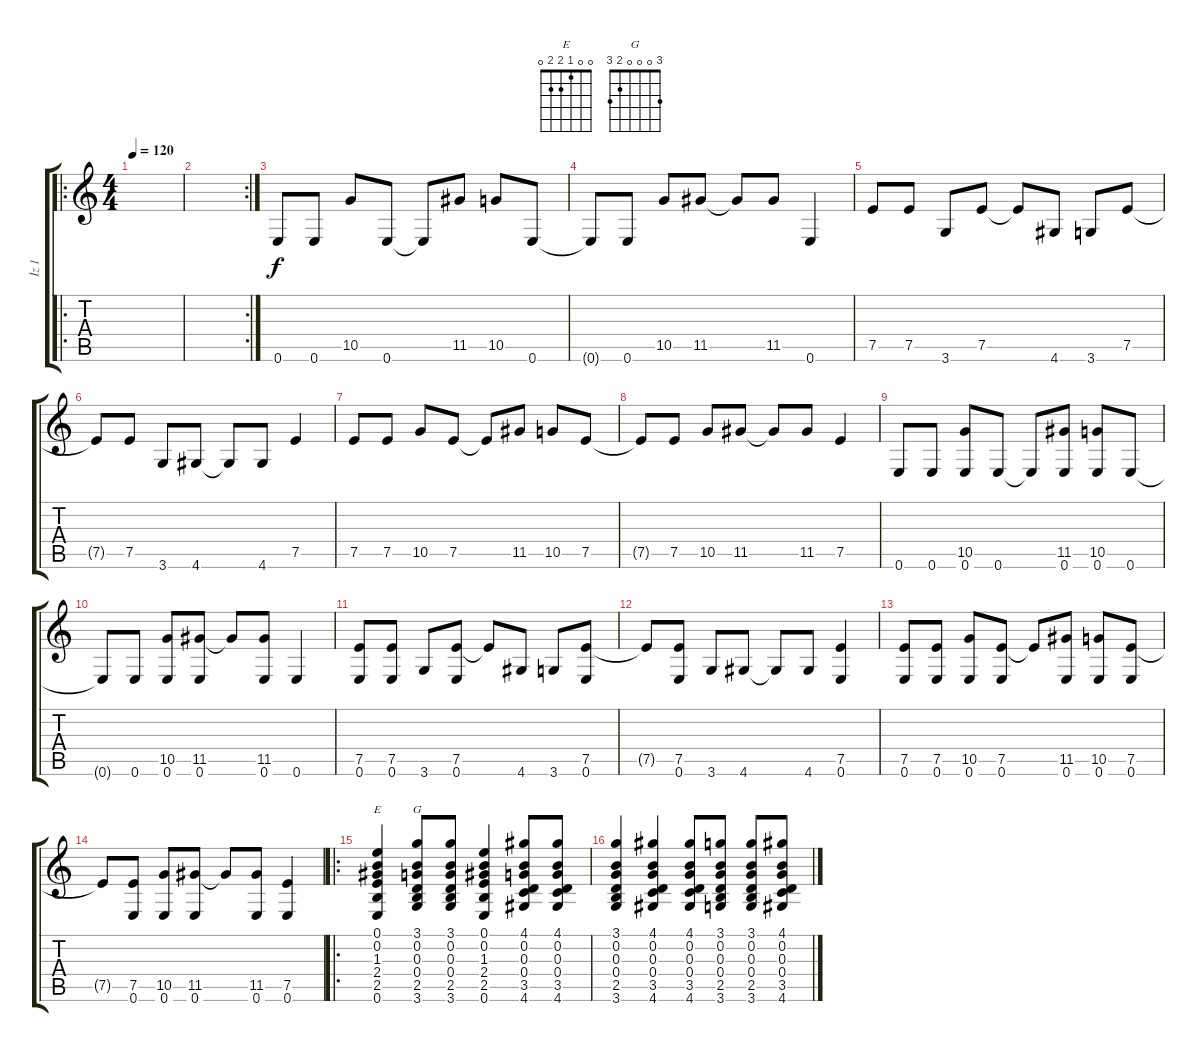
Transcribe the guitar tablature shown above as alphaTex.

\track ("İz 1" "İz 1") {instrument acousticguitarsteel}
\staff {score tabs}
\tuning (E4 B3 G3 D3 A2 E2) {hide}
\chord ("E" 0 0 1 2 2 0)
\chord ("G" 3 0 0 0 2 3)
\ro
\ts (4 4)
\tempo 120
\clef g2
\ks c
|
\rc 2
|
0.6.8 0.6.8 10.5.8 0.6.8 0.6{t}.8 11.5.8 10.5.8 0.6.8 |
0.6{t}.8 0.6.8 10.5.8 11.5.8 11.5{t}.8 11.5.8 0.6.4 |
7.5.8 7.5.8 3.6.8 7.5.8 7.5{t}.8 4.6.8 3.6.8 7.5.8 |
7.5{t}.8 7.5.8 3.6.8 4.6.8 4.6{t}.8 4.6.8 7.5.4 |
7.5.8 7.5.8 10.5.8 7.5.8 7.5{t}.8 11.5.8 10.5.8 7.5.8 |
7.5{t}.8 7.5.8 10.5.8 11.5.8 11.5{t}.8 11.5.8 7.5.4 |
0.6.8 0.6.8 (10.5 0.6).8 0.6.8 0.6{t}.8 (11.5 0.6).8 (10.5 0.6).8 0.6.8 |
0.6{t}.8 0.6.8 (10.5 0.6).8 (11.5 0.6).8 11.5{t}.8 (11.5 0.6).8 0.6.4 |
(7.5 0.6).8 (7.5 0.6).8 3.6.8 (7.5 0.6).8 7.5{t}.8 4.6.8 3.6.8 (7.5 0.6).8 |
7.5{t}.8 (7.5 0.6).8 3.6.8 4.6.8 4.6{t}.8 4.6.8 (7.5 0.6).4 |
(7.5 0.6).8 (7.5 0.6).8 (10.5 0.6).8 (7.5 0.6).8 7.5{t}.8 (11.5 0.6).8 (10.5 0.6).8 (7.5 0.6).8 |
7.5{t}.8 (7.5 0.6).8 (10.5 0.6).8 (11.5 0.6).8 11.5{t}.8 (11.5 0.6).8 (7.5 0.6).4 |
\ro
(0.1 0.2 1.3 2.4 2.5 0.6).4{ch "E"} (3.1 0.2 0.3 0.4 2.5 3.6).8{ch "G"} (3.1 0.2 0.3 0.4 2.5 3.6).8 (0.1 0.2 1.3 2.4 2.5 0.6).4 (4.1 0.2 0.3 0.4 3.5 4.6).8 (4.1 0.2 0.3 0.4 3.5 4.6).8 |
(3.1 0.2 0.3 0.4 2.5 3.6).4 (4.1 0.2 0.3 0.4 3.5 4.6).4 (4.1 0.2 0.3 0.4 3.5 4.6).8 (3.1 0.2 0.3 0.4 2.5 3.6).8 (3.1 0.2 0.3 0.4 2.5 3.6).8 (4.1 0.2 0.3 0.4 3.5 4.6).8
